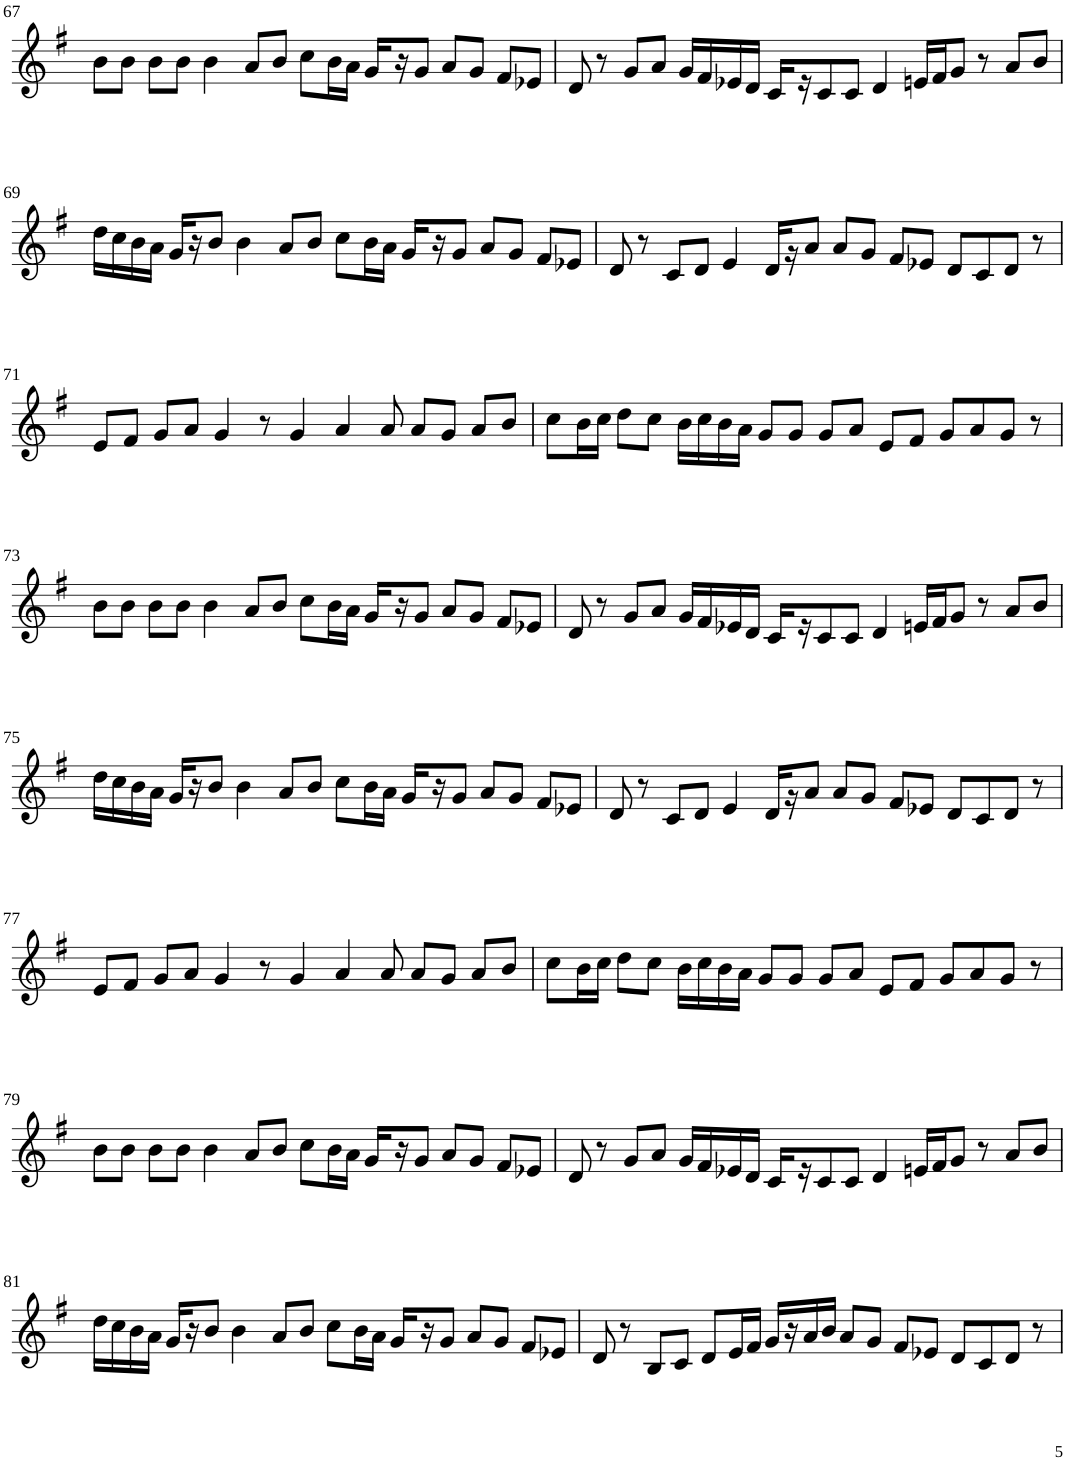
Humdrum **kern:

**kern
*part1
*staff1
*I"Violin
!!LO:PB:g=z
*clefG2
*k[f#]
*G:
*M8/4
=67
8b\L
8b\J
8b\L
8b\J
4b\
8a/L
8b/J
8cc\L
16b\L
16a\JJ
16g/LL
16r
8g/J
8a/L
8g/J
8f#/L
8e-X/J
=68
8d/
8r
8g/L
8a/J
16g/LL
16f#/
16e-X/
16d/JJ
16c/LL
16r
8c/
8c/J
4d/
16en/LL
16f#/J
8g/J
8r
8a/L
8b/J
!!LO:LB:g=z
=69
16dd\LL
16cc\
16b\
16a\JJ
16g/LL
16r
8b/J
4b\
8a/L
8b/J
8cc\L
16b\L
16a\JJ
16g/LL
16r
8g/J
8a/L
8g/J
8f#/L
8e-X/J
=70
8d/
8r
8c/L
8d/J
4e/
16d/LL
16r
8a/J
8a/L
8g/J
8f#/L
8e-X/J
8d/L
8c/
8d/J
8r
!!LO:LB:g=z
=71
8e/L
8f#/J
8g/L
8a/J
4g/
8r
4g/
4a/
8a/
8a/L
8g/J
8a/L
8b/J
=72
8cc\L
16b\L
16cc\JJ
8dd\L
8cc\J
16b\LL
16cc\
16b\
16a\JJ
8g/L
8g/J
8g/L
8a/J
8e/L
8f#/J
8g/L
8a/
8g/J
8r
!!LO:LB:g=z
=73
8b\L
8b\J
8b\L
8b\J
4b\
8a/L
8b/J
8cc\L
16b\L
16a\JJ
16g/LL
16r
8g/J
8a/L
8g/J
8f#/L
8e-X/J
=74
8d/
8r
8g/L
8a/J
16g/LL
16f#/
16e-X/
16d/JJ
16c/LL
16r
8c/
8c/J
4d/
16en/LL
16f#/J
8g/J
8r
8a/L
8b/J
!!LO:LB:g=z
=75
16dd\LL
16cc\
16b\
16a\JJ
16g/LL
16r
8b/J
4b\
8a/L
8b/J
8cc\L
16b\L
16a\JJ
16g/LL
16r
8g/J
8a/L
8g/J
8f#/L
8e-X/J
=76
8d/
8r
8c/L
8d/J
4e/
16d/LL
16r
8a/J
8a/L
8g/J
8f#/L
8e-X/J
8d/L
8c/
8d/J
8r
!!LO:LB:g=z
=77
8e/L
8f#/J
8g/L
8a/J
4g/
8r
4g/
4a/
8a/
8a/L
8g/J
8a/L
8b/J
=78
8cc\L
16b\L
16cc\JJ
8dd\L
8cc\J
16b\LL
16cc\
16b\
16a\JJ
8g/L
8g/J
8g/L
8a/J
8e/L
8f#/J
8g/L
8a/
8g/J
8r
!!LO:LB:g=z
=79
8b\L
8b\J
8b\L
8b\J
4b\
8a/L
8b/J
8cc\L
16b\L
16a\JJ
16g/LL
16r
8g/J
8a/L
8g/J
8f#/L
8e-X/J
=80
8d/
8r
8g/L
8a/J
16g/LL
16f#/
16e-X/
16d/JJ
16c/LL
16r
8c/
8c/J
4d/
16en/LL
16f#/J
8g/J
8r
8a/L
8b/J
!!LO:LB:g=z
=81
16dd\LL
16cc\
16b\
16a\JJ
16g/LL
16r
8b/J
4b\
8a/L
8b/J
8cc\L
16b\L
16a\JJ
16g/LL
16r
8g/J
8a/L
8g/J
8f#/L
8e-X/J
=82
8d/
8r
8B/L
8c/J
8d/L
16e/L
16f#/JJ
16g/LL
16r
16a/
16b/JJ
8a/L
8g/J
8f#/L
8e-X/J
8d/L
8c/
8d/J
8r
=
*-
